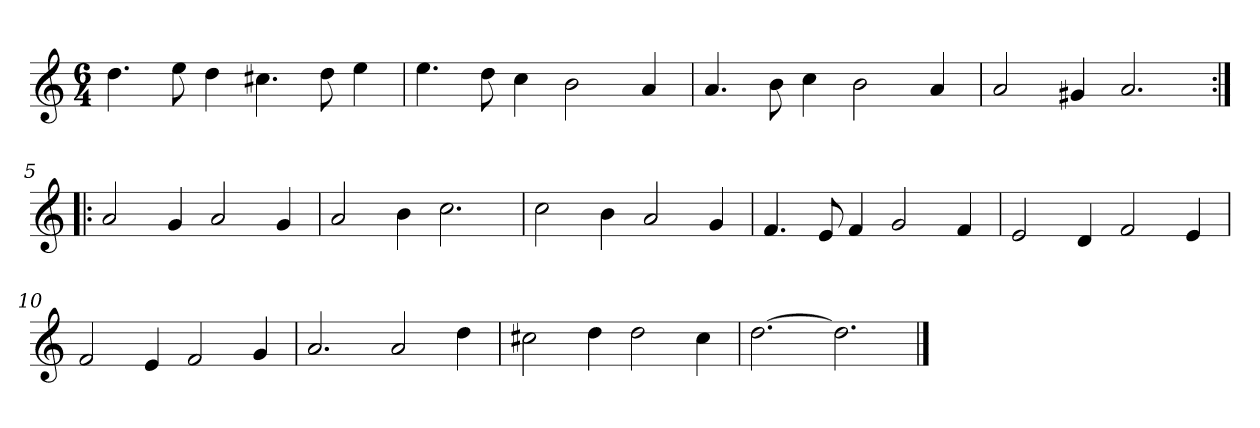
**kern
*part1
*staff1
*clefG2
*k[]
*D:dor
*M6/4
*MM120
=1
4.dd
8ee
4dd
4.cc#X
8dd
4ee
=2
4.ee
8dd
4cc
2b
4a
=3
4.a
8b
4cc
2b
4a
=4
2a
4g#X
2.a
=5:|!|:
2a
4g
2a
4g
=6
2a
4b
2.cc
=7
2cc
4b
2a
4g
=8
4.f
8e
4f
2g
4f
=9
2e
4d
2f
4e
=10
2f
4e
2f
4g
=11
2.a
2a
4dd
=12
2cc#X
4dd
2dd
4cc#
=13
[2.dd
2.dd]
==
*-
